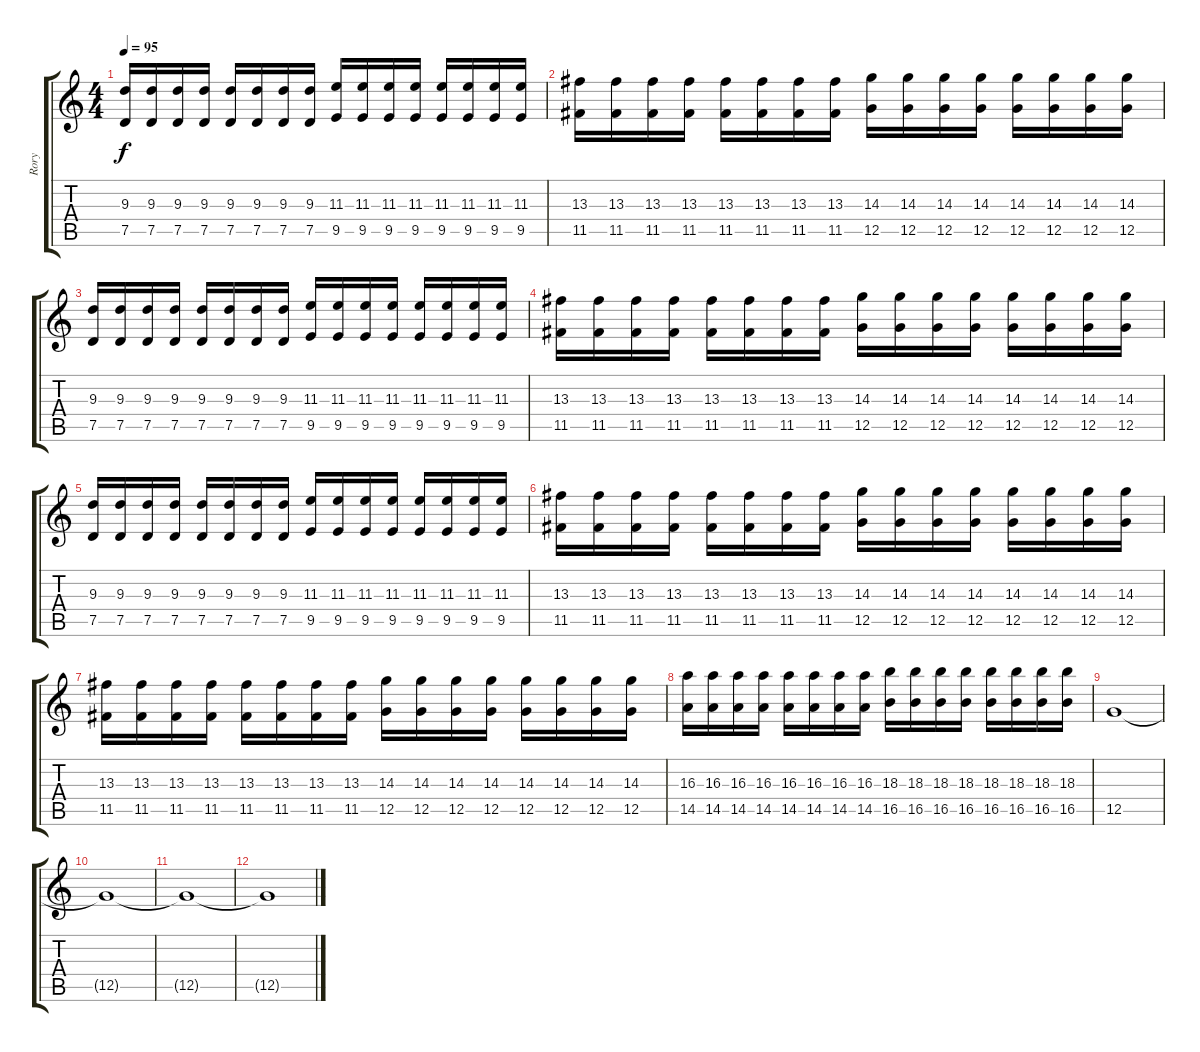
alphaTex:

\track ("Rory" "Rory") {instrument distortionguitar}
\staff {score tabs}
\tuning (D4 A3 F3 C3 G2 C2) {hide}
\ts (4 4)
\tempo 95
\clef g2
\ks c
(9.3 7.5).16{dy f instrument distortionguitar} (9.3 7.5).16 (9.3 7.5).16 (9.3 7.5).16 (9.3 7.5).16 (9.3 7.5).16 (9.3 7.5).16 (9.3 7.5).16 (11.3 9.5).16 (11.3 9.5).16 (11.3 9.5).16 (11.3 9.5).16 (11.3 9.5).16 (11.3 9.5).16 (11.3 9.5).16 (11.3 9.5).16 |
(13.3 11.5).16 (13.3 11.5).16 (13.3 11.5).16 (13.3 11.5).16 (13.3 11.5).16 (13.3 11.5).16 (13.3 11.5).16 (13.3 11.5).16 (14.3 12.5).16 (14.3 12.5).16 (14.3 12.5).16 (14.3 12.5).16 (14.3 12.5).16 (14.3 12.5).16 (14.3 12.5).16 (14.3 12.5).16 |
(9.3 7.5).16 (9.3 7.5).16 (9.3 7.5).16 (9.3 7.5).16 (9.3 7.5).16 (9.3 7.5).16 (9.3 7.5).16 (9.3 7.5).16 (11.3 9.5).16 (11.3 9.5).16 (11.3 9.5).16 (11.3 9.5).16 (11.3 9.5).16 (11.3 9.5).16 (11.3 9.5).16 (11.3 9.5).16 |
(13.3 11.5).16 (13.3 11.5).16 (13.3 11.5).16 (13.3 11.5).16 (13.3 11.5).16 (13.3 11.5).16 (13.3 11.5).16 (13.3 11.5).16 (14.3 12.5).16 (14.3 12.5).16 (14.3 12.5).16 (14.3 12.5).16 (14.3 12.5).16 (14.3 12.5).16 (14.3 12.5).16 (14.3 12.5).16 |
(9.3 7.5).16 (9.3 7.5).16 (9.3 7.5).16 (9.3 7.5).16 (9.3 7.5).16 (9.3 7.5).16 (9.3 7.5).16 (9.3 7.5).16 (11.3 9.5).16 (11.3 9.5).16 (11.3 9.5).16 (11.3 9.5).16 (11.3 9.5).16 (11.3 9.5).16 (11.3 9.5).16 (11.3 9.5).16 |
(13.3 11.5).16 (13.3 11.5).16 (13.3 11.5).16 (13.3 11.5).16 (13.3 11.5).16 (13.3 11.5).16 (13.3 11.5).16 (13.3 11.5).16 (14.3 12.5).16 (14.3 12.5).16 (14.3 12.5).16 (14.3 12.5).16 (14.3 12.5).16 (14.3 12.5).16 (14.3 12.5).16 (14.3 12.5).16 |
(13.3 11.5).16 (13.3 11.5).16 (13.3 11.5).16 (13.3 11.5).16 (13.3 11.5).16 (13.3 11.5).16 (13.3 11.5).16 (13.3 11.5).16 (14.3 12.5).16 (14.3 12.5).16 (14.3 12.5).16 (14.3 12.5).16 (14.3 12.5).16 (14.3 12.5).16 (14.3 12.5).16 (14.3 12.5).16 |
(16.3 14.5).16 (16.3 14.5).16 (16.3 14.5).16 (16.3 14.5).16 (16.3 14.5).16 (16.3 14.5).16 (16.3 14.5).16 (16.3 14.5).16 (18.3 16.5).16 (18.3 16.5).16 (18.3 16.5).16 (18.3 16.5).16 (18.3 16.5).16 (18.3 16.5).16 (18.3 16.5).16 (18.3 16.5).16 |
12.5.1 |
12.5{t}.1 |
12.5{t}.1 |
12.5{t}.1
